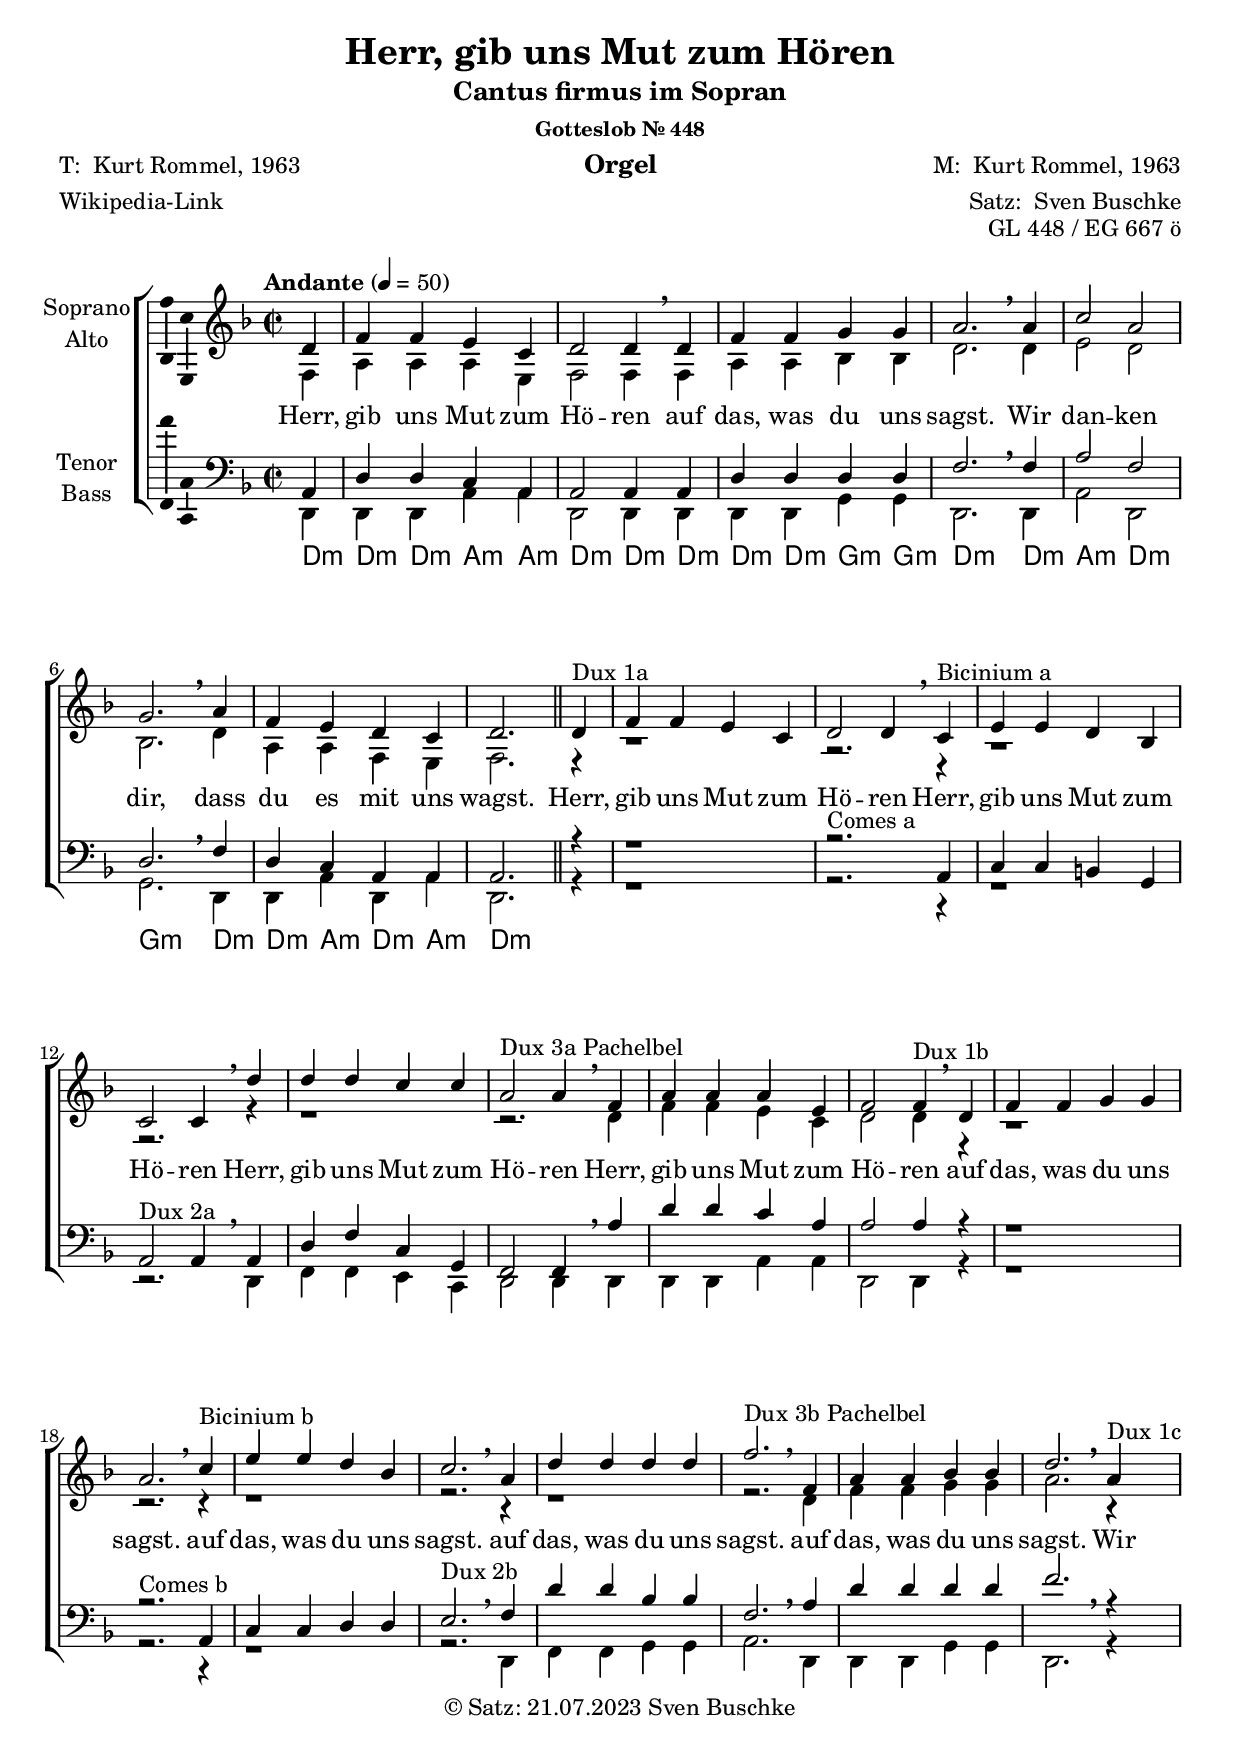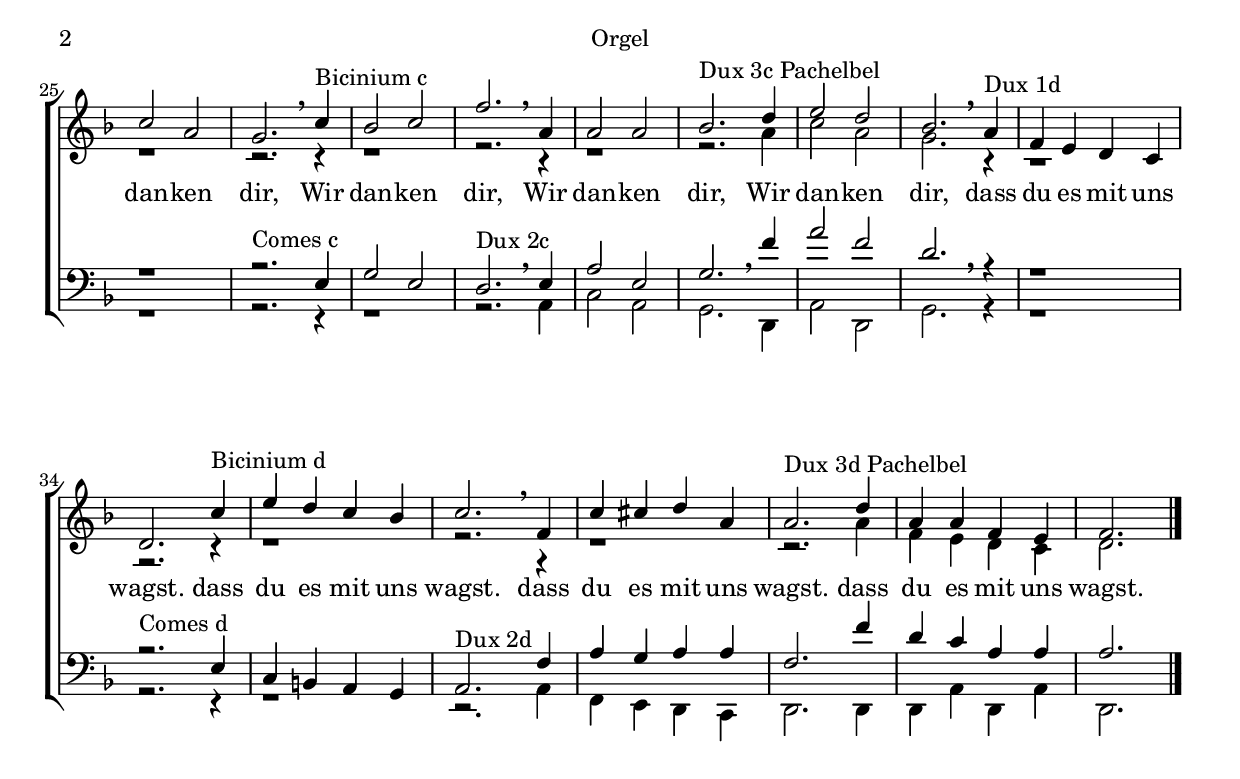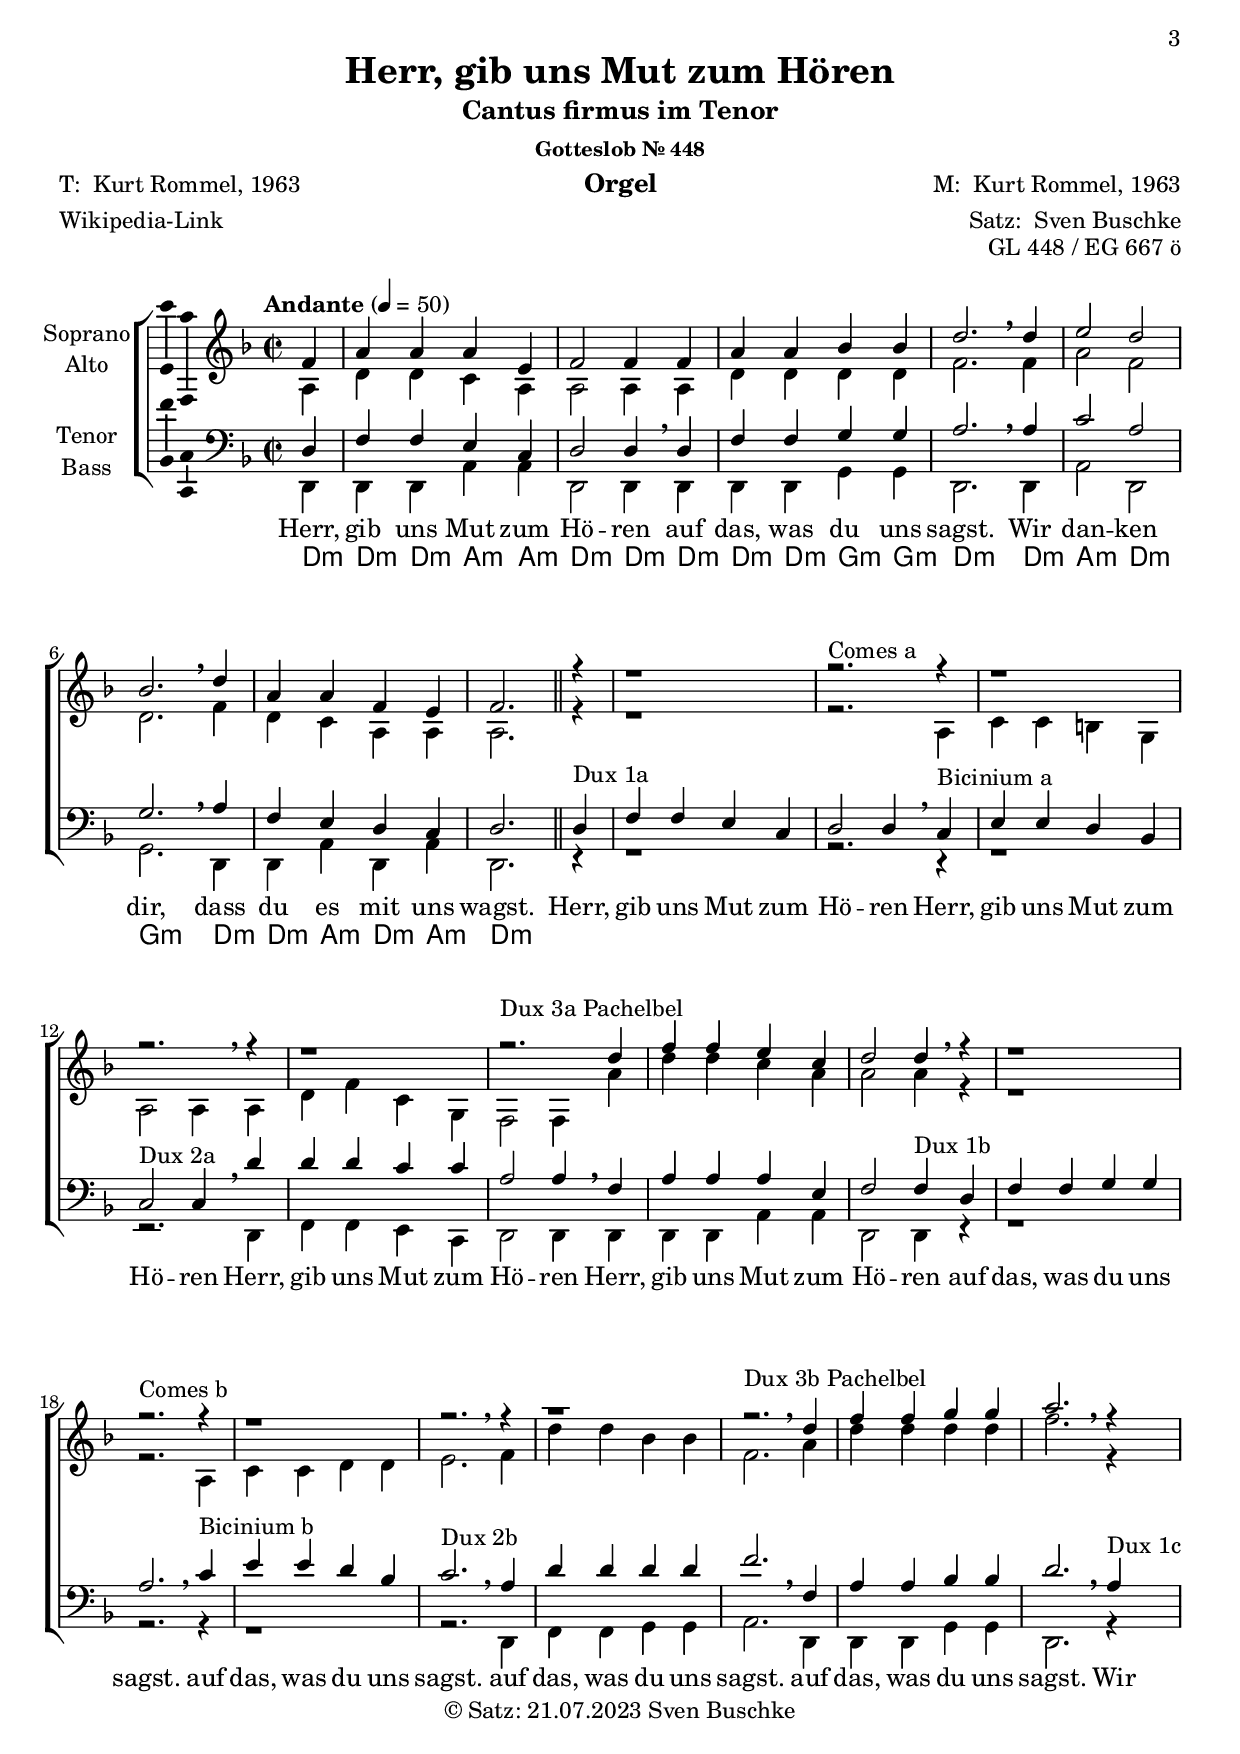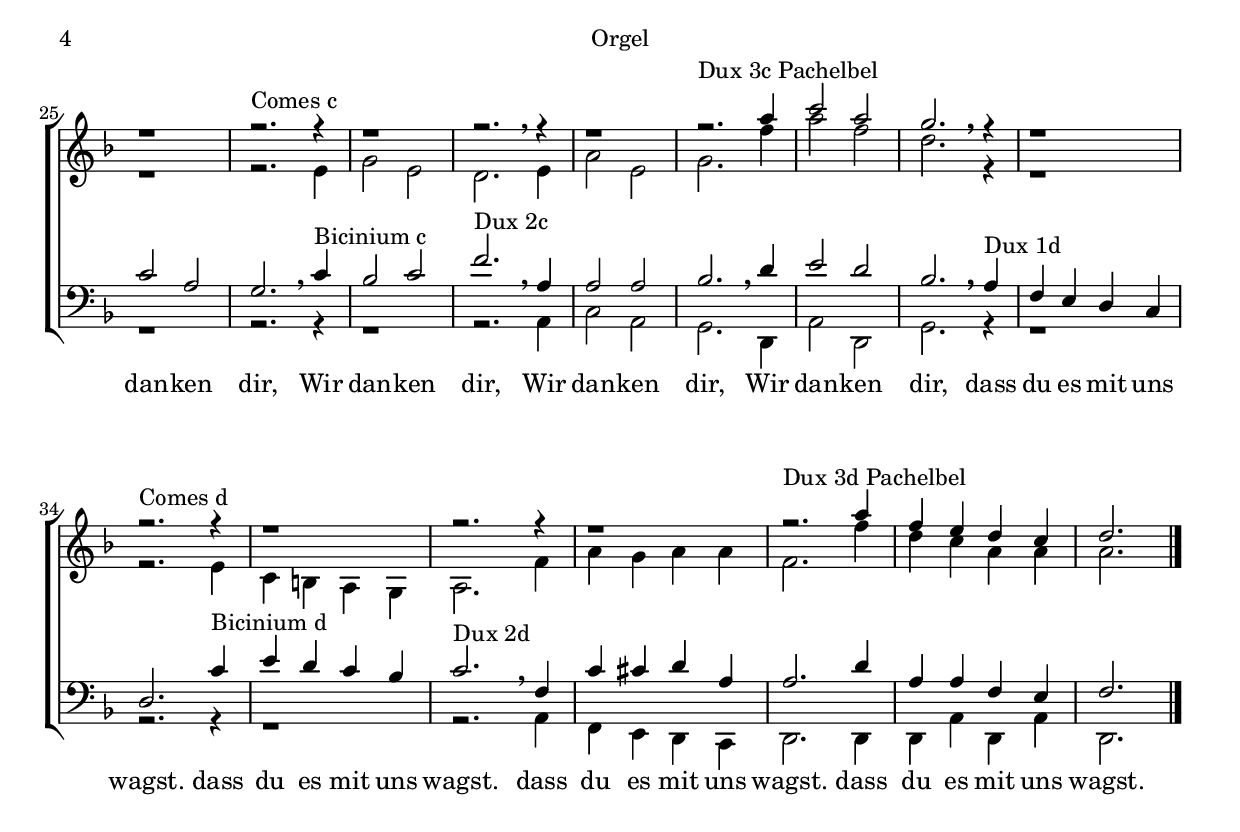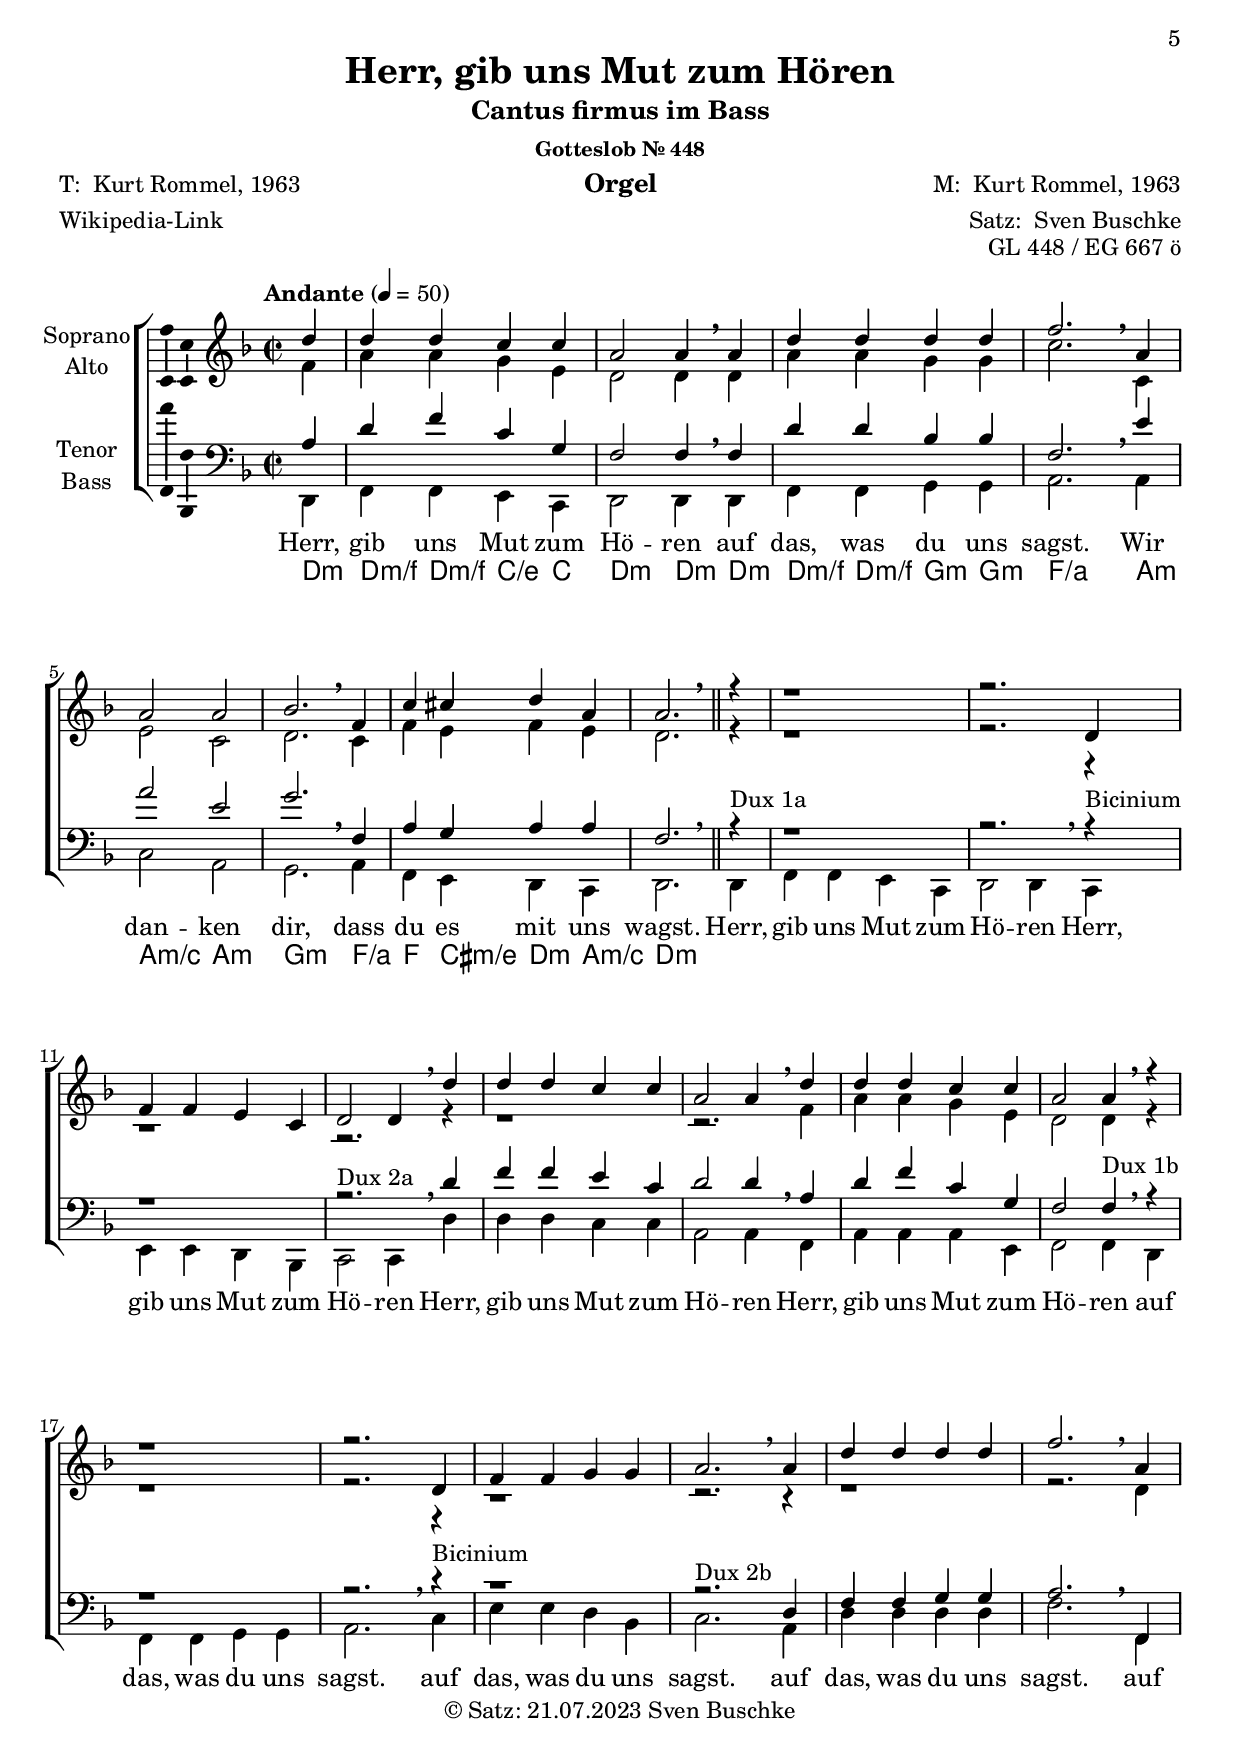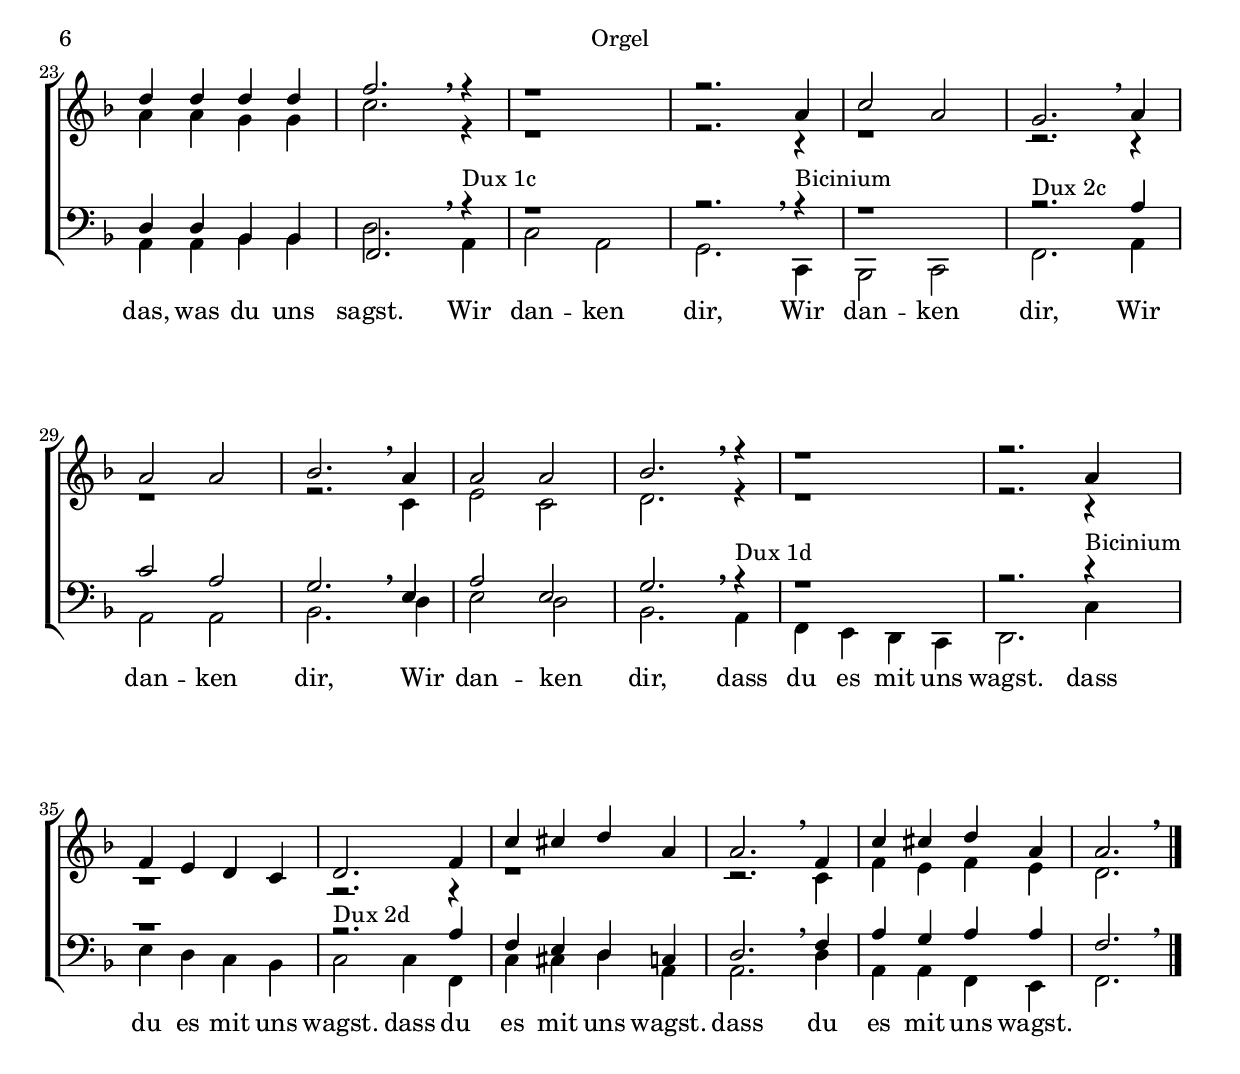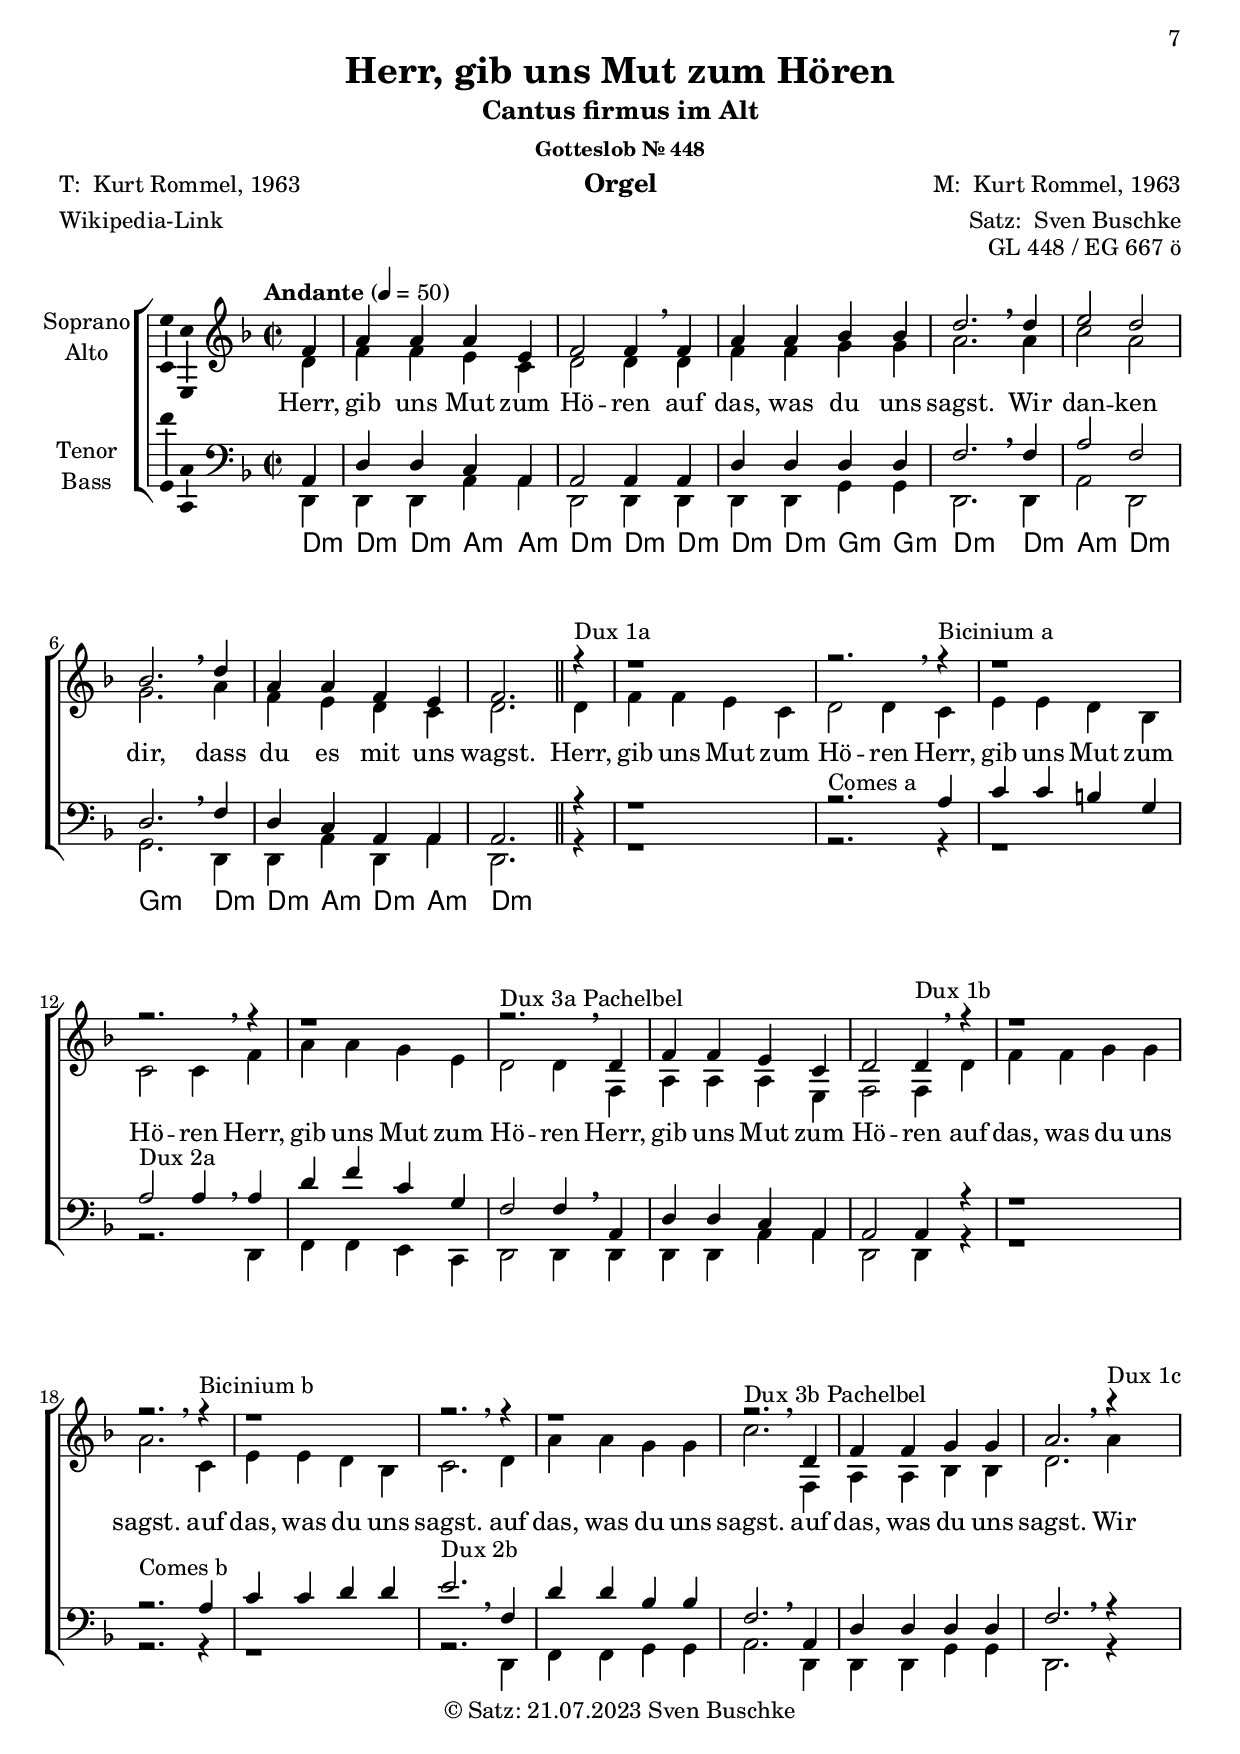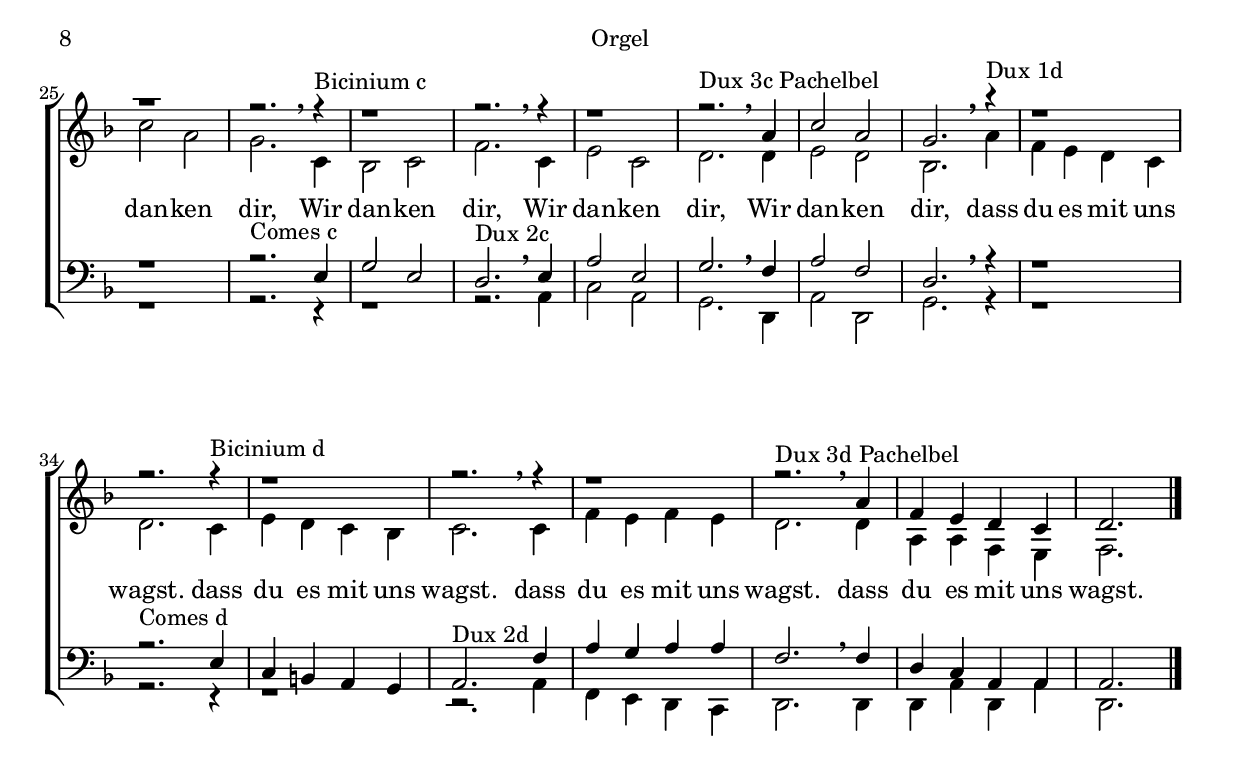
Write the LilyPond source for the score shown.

\version "2.24.1"
\language "english"

\include "predefined-guitar-fretboards.ly"

\header {
  dedication = ""
  title = "Herr, gib uns Mut zum Hören"
  subsubtitle = "Gotteslob Nr. 448"
  instrument = "Orgel"
  composer = \markup {"M: " \with-url #"https://de.wikipedia.org/wiki/Kurt_Rommel" "Kurt Rommel, 1963"}
  arranger = \markup { "Satz: " \with-url #"https://buschke.com" "Sven Buschke" }
  poet = \markup {\with-url #"" "T: " \with-url #"https://de.wikipedia.org/wiki/Kurt_Rommel" "Kurt Rommel, 1963"}
  meter = \markup {\with-url #"https://de.wikipedia.org/wiki/Herr,_gib_uns_Mut_zum_H%C3%B6ren" "Wikipedia-Link"}
  piece = ""
  opus = "GL 448 / EG 667 ö"
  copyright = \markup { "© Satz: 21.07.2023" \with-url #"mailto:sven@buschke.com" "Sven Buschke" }
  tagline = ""
}

global = {
  \key d \minor
  \time 2/2
  \tempo "Andante" 4=50
}

scoreACFA = \relative c'' {
  % Music follows here.
  \partial 4
  d,4
  f f e c d2 d4\breathe
}

scoreARestA = \relative c'' {
  \partial 4
  r4
  r1 r2.
}

scoreACFB = \relative c' {
  % Music follows here.
  d4 f f g g a2.\breathe
}

scoreARestB = \relative c' {
  r4 r1 r2.
}

scoreACFC = \relative c'' {
  % Music follows here.
  a4 c2 a g2.\breathe
}

scoreARestC = \relative c'' {
  r4 r1 r2.
}

scoreACFD = \relative c'' {
  % Music follows here.
  a4 f e d c d2.
}

scoreARestD = \relative c'' {
  r4 r1 r2.
}

scoreAAltoA = \relative c' {
  % Music follows here.
  \partial 4
  f,4
  a a a e f2 f4
}

scoreAAltoB = \relative c {
  % Music follows here.
  f4 a a bf bf d2.\breathe
}

scoreAAltoC = \relative c' {
  % Music follows here.
  d4 e2 d bf2.\breathe
}

scoreAAltoD = \relative c' {
  % Music follows here.
  d4 a a f e f2.
}

scoreATenorA = \relative c' {
  % Music follows here.
  \partial 4
  a,4
  d d c a a2 a4
}

scoreATenorB = \relative c {
  % Music follows here.
  a4 d d d d f2.\breathe
}

scoreATenorC = \relative c {
  % Music follows here.
  f4 a2 f d2.\breathe
}

scoreATenorD = \relative c {
  % Music follows here.
  f4 d c a a a2.
}

scoreABassA = \relative c {
  % Music follows here.
  \partial 4
  d,4
  d d a' a d,2 d4
}

scoreABassB = \relative c, {
  % Music follows here.
  d4 d d g g d2.\breathe
}

scoreABassC = \relative c, {
  % Music follows here.
  d4 a'2 d, g2.\breathe
}

scoreABassD = \relative c, {
  % Music follows here.
  d4 d a' d, a' d,2.
}

scoreCSopranoA = \relative c'' {
  % Music follows here.
  \partial 4
  d4
  d d c c a2 a4\breathe
}

scoreCSopranoB = \relative c'' {
  % Music follows here.
  a4 d d d d f2.\breathe
}

scoreCSopranoC = \relative c'' {
  % Music follows here.
  a4 a2 a bf2.
}

scoreCSopranoD = \relative c'' {
  % Music follows here.
  f,4 c' cs d a a2.
}

scoreCAltoA = \relative c' {
  % Music follows here.
  \partial 4
  f4
  a a g e d2 d4
}

scoreCAltoB = \relative c' {
  % Music follows here.
  d4 a' a g g c2.\breathe
}

scoreCAltoC = \relative c' {
  % Music follows here.
  c,4 e2 c d2.
}

scoreCAltoD = \relative c' {
  % Music follows here.
  \partial 4
  c4 f e f e d2.
}

scoreCTenorA = \relative c' {
  % Music follows here.
  \partial 4
  a4
  d f c g f2 f4
}

scoreCTenorB = \relative c' {
  % Music follows here.
  f4 d' d bf bf f2.\breathe
}

scoreCTenorC = \relative c' {
  % Music follows here.
  e4 a2 e g2.
}

scoreCTenorD = \relative c' {
  % Music follows here.
  f4 a g a a f2.
}

scoreABiciniumA = \relative c'' {
  c,4^"Bicinium a" e e d bf c2 c4\breathe
}

scoreABiciniumB = \relative c'' {
  c4^"Bicinium b" e e d bf c2.\breathe
}

scoreABiciniumC = \relative c'' {
  c4^"Bicinium c" bf2 c f2.\breathe
}

scoreABiciniumD = \relative c'' {
  c4^"Bicinium d" e d c bf c2.\breathe
}

scoreASoprano = \relative c'' {
  \global
  % Music follows here.
  \scoreACFA
  \scoreACFB
  \scoreACFC
  \scoreACFD
  \bar "||"^"Dux 1a"
  \scoreACFA
  \scoreABiciniumA
  \scoreCSopranoA
  \transpose c c' \scoreAAltoA^"Dux 1b"
  \scoreACFB
  \scoreABiciniumB
  \scoreCSopranoB
  \transpose c c' \scoreAAltoB^"Dux 1c"
  \scoreACFC
  \scoreABiciniumC
  \scoreCSopranoC
  \transpose c c' \scoreAAltoC^"Dux 1d"
  \scoreACFD
  \scoreABiciniumD
  \scoreCSopranoD
  \transpose c c' \scoreAAltoD
  \bar "|."
}

scoreAAlto = \relative c' {
  \global
  % Music follows here.
  \scoreAAltoA
  \scoreAAltoB
  \scoreAAltoC
  \scoreAAltoD
  \bar "||"
  \scoreARestA
  \scoreARestA
  \scoreARestA^"Dux 3a Pachelbel"
  \scoreACFA
  \scoreARestB
  \scoreARestB
  \scoreARestB^"Dux 3b Pachelbel"
  \scoreACFB
  \scoreARestC
  \scoreARestC
  \scoreARestC^"Dux 3c Pachelbel"
  \scoreACFC
  \scoreARestD
  \scoreARestD
  \scoreARestD^"Dux 3d Pachelbel"
  \scoreACFD
}

scoreATenor = \relative c' {
  \global
  % Music follows here.
  \scoreATenorA
  \scoreATenorB
  \scoreATenorC
  \scoreATenorD
  \bar "||"
  \scoreARestA^"Comes a"
  \transpose d a,, \scoreACFA
  \transpose c c, \scoreCTenorA
  \transpose c c' \scoreATenorA
  \scoreARestB^"Comes b"
  \transpose d a,, \scoreACFB
  \transpose c c, \scoreCTenorB
  \transpose c c' \scoreATenorB
  \scoreARestC^"Comes c"
  \transpose d a,, \scoreACFC
  \transpose c c, \scoreCTenorC
  \transpose c c' \scoreATenorC
  \scoreARestD^"Comes d"
  \transpose d a,, \scoreACFD
  \transpose c c, \scoreCTenorD
  \transpose c c' \scoreATenorD
}

scoreABass = \relative c {
  \global
  % Music follows here.
  \scoreABassA
  \scoreABassB
  \scoreABassC
  \scoreABassD
  \bar "||"
  \scoreARestA
  \scoreARestA^"Dux 2a"
  \transpose c c,, \scoreACFA
  \scoreABassA
  \scoreARestB
  \scoreARestB^"Dux 2b"
  \transpose c c,, \scoreACFB
  \scoreABassB
  \scoreARestC
  \scoreARestC^"Dux 2c"
  \transpose c c,, \scoreACFC
  \scoreABassC
  \scoreARestD
  \scoreARestD^"Dux 2d"
  \transpose c c,, \scoreACFD
  \scoreABassD
}

scoreAVerseA = \lyricmode {
  % Lyrics follow here.
  Herr, gib uns Mut zum Hö -- ren
}

scoreAVerseB = \lyricmode {
  % Lyrics follow here.
  auf das, was du uns sagst.
}

scoreAVerseC = \lyricmode {
  % Lyrics follow here.
  Wir dan -- ken dir,
}

scoreAVerseD = \lyricmode {
  % Lyrics follow here.
  dass du es mit uns wagst.
}

scoreAVerse = \lyricmode {
  % Lyrics follow here.
  \scoreAVerseA \scoreAVerseB \scoreAVerseC \scoreAVerseD \scoreAVerseA \scoreAVerseA \scoreAVerseA \scoreAVerseA \scoreAVerseB \scoreAVerseB \scoreAVerseB \scoreAVerseB \scoreAVerseC \scoreAVerseC \scoreAVerseC \scoreAVerseC \scoreAVerseD \scoreAVerseD \scoreAVerseD \scoreAVerseD
}

scoreAChordNames = \chordmode {
  \global
  \germanChords
  % Chords follow here.
  \partial 4
  d4:min
  d:min d:min a:min a:min d2:min d4:min d4:min d4:min d:min g:min g:min d2.:min\breathe
  d4:min a2:min d:min g2.:min d4:min d:min a:min d:min a:min d2.:min
}

scoreAFigBass = \figuremode {
  \global
  % Figures follow here.

}

scoreAChoirPart = \new ChoirStaff <<
  \new Staff \with {
    midiInstrument = "choir aahs"
    instrumentName = \markup \center-column { "Soprano" "Alto" }
  } <<
    \new Voice = "soprano" \with {
      \consists "Ambitus_engraver"
    } { \voiceOne \scoreASoprano }
    \new Voice = "alto" \with {
      \consists "Ambitus_engraver"
      \override Ambitus #'X-offset = #2.0
    } { \voiceTwo \scoreAAlto }
  >>
  \new Lyrics \with {
    \override VerticalAxisGroup #'staff-affinity = #CENTER
  } \lyricsto "soprano" \scoreAVerse
  \new Staff \with {
    midiInstrument = "choir aahs"
    instrumentName = \markup \center-column { "Tenor" "Bass" }
  } <<
    \clef bass
    \new Voice = "tenor" \with {
      \consists "Ambitus_engraver"
    } { \voiceOne \scoreATenor }
    \new Voice = "bass" \with {
      \consists "Ambitus_engraver"
      \override Ambitus #'X-offset = #2.0
    } { \voiceTwo \scoreABass }
  >>
>>

scoreAChordsPart = <<
  \new ChordNames \scoreAChordNames
  %   \scoreAChordNames
  %   \new FretBoards \scoreAChordNames
>>

scoreABassFiguresPart = \new FiguredBass \with {
  useBassFigureExtenders = ##t
} \scoreAFigBass

\bookpart {
  \header {
    subtitle = "Cantus firmus im Sopran"
  }
  \score {
    <<
      \scoreAChoirPart
      \scoreAChordsPart
      \scoreABassFiguresPart
    >>
    \layout { }
    \midi {
      \tempo 4=100
    }
  }
}

scoreBSoprano = \relative c'' {
  \global
  % Music follows here.
  \transpose c c' \scoreAAlto
}

scoreBAlto = \relative c' {
  \global
  % Music follows here.
  \transpose c c' \scoreATenor
}

scoreBTenor = \relative c' {
  \global
  % Music follows here.
  \transpose c c, \scoreASoprano
}

scoreBBass = \relative c {
  \global
  % Music follows here.
  \scoreABass
}

scoreBVerse = \lyricmode {
  % Lyrics follow here.
  \scoreAVerse
}

scoreBChordNames = \chordmode {
  \global
  \germanChords
  % Chords follow here.
  \scoreAChordNames
}

scoreBFigBass = \figuremode {
  \global
  % Figures follow here.
  \scoreAFigBass
}

scoreBChoirPart = \new ChoirStaff <<
  \new Staff \with {
    midiInstrument = "choir aahs"
    instrumentName = \markup \center-column { "Soprano" "Alto" }
  } <<
    \new Voice = "soprano" \with {
      \consists "Ambitus_engraver"
    } { \voiceOne \scoreBSoprano }
    \new Voice = "alto" \with {
      \consists "Ambitus_engraver"
      \override Ambitus #'X-offset = #2.0
    } { \voiceTwo \scoreBAlto }
  >>
  \new Staff \with {
    midiInstrument = "choir aahs"
    instrumentName = \markup \center-column { "Tenor" "Bass" }
  } <<
    \clef bass
    \new Voice = "tenor" \with {
      \consists "Ambitus_engraver"
    } { \voiceOne \scoreBTenor }
    \new Voice = "bass" \with {
      \consists "Ambitus_engraver"
      \override Ambitus #'X-offset = #2.0
    } { \voiceTwo \scoreBBass }
  >>
  \new Lyrics \with {
    \override VerticalAxisGroup #'staff-affinity = #CENTER
  } \lyricsto "tenor" \scoreBVerse
>>

scoreBChordsPart = <<
  \new ChordNames \scoreBChordNames
  %   \scoreBChordNames
  %   \new FretBoards \scoreBChordNames
>>

scoreBBassFiguresPart = \new FiguredBass \with {
  useBassFigureExtenders = ##t
} \scoreBFigBass

\bookpart {
  \header {
    subtitle = "Cantus firmus im Tenor"
  }
  \score {
    <<
      \scoreBChoirPart
      \scoreBChordsPart
      \scoreBBassFiguresPart
    >>
    \layout { }
    \midi {
      \tempo 4=100
    }
  }
}

scoreCSopranoA = \relative c'' {
  % Music follows here.
  \partial 4
  d4
  d d c c a2 a4\breathe
}

scoreCSopranoB = \relative c'' {
  % Music follows here.
  a4 d d d d f2.\breathe
}

scoreCSopranoC = \relative c'' {
  % Music follows here.
  a4 a2 a bf2.\breathe
}

scoreCSopranoD = \relative c'' {
  % Music follows here.
  f,4 c' cs d a a2.\breathe
}

scoreCSoprano = \relative c'' {
  \global
  % Music follows here.
  \scoreCSopranoA
  \scoreCSopranoB
  \scoreCSopranoC
  \scoreCSopranoD
  \scoreARestA
  \scoreACFA
  \scoreCSopranoA
  \scoreCSopranoA
  \scoreARestB
  \scoreACFB
  \scoreCSopranoB
  \scoreCSopranoB
  \scoreARestC
  \scoreACFC
  \scoreCSopranoC
  \scoreCSopranoC
  \scoreARestD
  \scoreACFD
  \scoreCSopranoD
  \scoreCSopranoD
}

scoreCAltoA = \relative c' {
  % Music follows here.
  \partial 4
  f4
  a a g e d2 d4\breathe
}

scoreCAltoB = \relative c' {
  % Music follows here.
  d4 a' a g g c2.\breathe
}

scoreCAltoC = \relative c' {
  % Music follows here.
  c4 e2 c d2.\breathe
}

scoreCAltoD = \relative c' {
  % Music follows here.
  c4 f e f e d2.\breathe
}

scoreCAlto = \relative c' {
  \global
  % Music follows here.
  \scoreCAltoA
  \scoreCAltoB
  \scoreCAltoC
  \scoreCAltoD
  \scoreARestA
  \scoreARestA
  \scoreARestA
  \scoreCAltoA
  \scoreARestB
  \scoreARestB
  \scoreARestB
  \scoreCAltoB
  \scoreARestC
  \scoreARestC
  \scoreARestC
  \scoreCAltoC
  \scoreARestD
  \scoreARestD
  \scoreARestD
  \scoreCAltoD
}

scoreCTenorA = \relative c' {
  % Music follows here.
  \partial 4
  a4
  d f c g f2 f4\breathe
}

scoreCTenorB = \relative c' {
  % Music follows here.
  f,4 d' d bf bf f2.\breathe
}

scoreCTenorC = \relative c' {
  % Music follows here.
  e4 a2 e g2.\breathe
}

scoreCTenorD = \relative c' {
  % Music follows here.
  f,4 a g a a f2.\breathe
}

scoreCTenor = \relative c' {
  \global
  % Music follows here.
  \scoreCTenorA
  \scoreCTenorB
  \scoreCTenorC
  \scoreCTenorD
  \scoreARestA
  \scoreARestA^"Dux 2a"
  \scoreACFA
  \scoreCTenorA
  \scoreARestB
  \scoreARestB^"Dux 2b"
  \transpose c c, \scoreACFB
  \transpose c c, \scoreCTenorB
  \scoreARestC
  \scoreARestC^"Dux 2c"
  \transpose c c, \scoreACFC
  \transpose c c, \scoreCTenorC
  \scoreARestD
  \scoreARestD^"Dux 2d"
  \transpose c c, \scoreACFD
  \transpose c c \scoreCTenorD
}

scoreCBass = \relative c {
  \global
  % Music follows here.
  \transpose c c,, \scoreACFA
  \transpose c c,, \scoreACFB
  \transpose c c,, \scoreACFC
  \transpose c c,, \scoreACFD
  \bar "||"^"Dux 1a"
  \transpose c c,, \scoreACFA
  c,4^"Bicinium" e e d bf c2 c4\breathe
  \transpose c c,, \scoreCSopranoA
  \transpose c c, \scoreAAltoA^"Dux 1b"
  \transpose c c,, \scoreACFB
  c'4^"Bicinium" e e d bf c2.
  \transpose c c,, \scoreCSopranoB
  \transpose c c, \scoreAAltoB^"Dux 1c"
  \transpose c c,, \scoreACFC
  c,4^"Bicinium" bf2 c f2.
  \transpose c c,, \scoreCSopranoC
  \transpose c c, \scoreAAltoC^"Dux 1d"
  \transpose c c,, \scoreACFD
  c'4^"Bicinium" e d c bf c2 c4
  \transpose c c,, \scoreCSopranoD
  \transpose c c, \scoreAAltoD
  \bar "|."
}

scoreCVerse = \lyricmode {
  % Lyrics follow here.
  \scoreAVerse
}

scoreCChordNames = \chordmode {
  \global
  \germanChords
  % Chords follow here.
  \partial 4
  d4:m
  d:m/f d:m/f c:/e c d2:m d4:m d:m d:m/f d:m/f g:m g:m f2./a
  a4:m a2:m/c a:m g2.:m f4/a f cs:m/e d:m a:min/c d2.:m
}

scoreCFigBass = \figuremode {
  \global
  % Figures follow here.

}

scoreCChoirPart = \new ChoirStaff <<
  \new Staff \with {
    midiInstrument = "choir aahs"
    instrumentName = \markup \center-column { "Soprano" "Alto" }
  } <<
    \new Voice = "soprano" \with {
      \consists "Ambitus_engraver"
    } { \voiceOne \scoreCSoprano }
    \new Voice = "alto" \with {
      \consists "Ambitus_engraver"
      \override Ambitus #'X-offset = #2.0
    } { \voiceTwo \scoreCAlto }
  >>
  \new Staff \with {
    midiInstrument = "choir aahs"
    instrumentName = \markup \center-column { "Tenor" "Bass" }
  } <<
    \clef bass
    \new Voice = "tenor" \with {
      \consists "Ambitus_engraver"
    } { \voiceOne \scoreCTenor }
    \new Voice = "bass" \with {
      \consists "Ambitus_engraver"
      \override Ambitus #'X-offset = #2.0
    } { \voiceTwo \scoreCBass }
  >>
  \new Lyrics \with {
    \override VerticalAxisGroup #'staff-affinity = #CENTER
  } \lyricsto "bass" \scoreCVerse
>>

scoreCChordsPart = <<
  \new ChordNames \scoreCChordNames
  %   \scoreCChordNames
  %   \new FretBoards \scoreCChordNames
>>

scoreCBassFiguresPart = \new FiguredBass \with {
  useBassFigureExtenders = ##t
} \scoreCFigBass

\bookpart {
  \header {
    subtitle = "Cantus firmus im Bass"
  }
  \score {
    <<
      \scoreCChoirPart
      \scoreCChordsPart
      \scoreCBassFiguresPart
    >>
    \layout { }
    \midi {
      \tempo 4=100
    }
  }
}

scoreDSoprano = \relative c'' {
  \global
  % Music follows here.
  \transpose c c' \scoreAAltoA
  \transpose c c' \scoreAAltoB
  \transpose c c' \scoreAAltoC
  \transpose c c' \scoreAAltoD
  \bar "||"
  \scoreARestA
  \scoreARestA
  \scoreARestA^"Dux 3a Pachelbel"
  \scoreACFA
  \scoreARestB
  \scoreARestB
  \scoreARestB^"Dux 3b Pachelbel"
  \scoreACFB
  \scoreARestC
  \scoreARestC
  \scoreARestC^"Dux 3c Pachelbel"
  \scoreACFC
  \scoreARestD
  \scoreARestD
  \scoreARestD^"Dux 3d Pachelbel"
  \scoreACFD
  \bar "|."
}

scoreDAlto = \relative c' {
  \global
  % Music follows here.
  \scoreACFA
  \scoreACFB
  \scoreACFC
  \scoreACFD
  \bar "||"^"Dux 1a"
  \scoreACFA
  \scoreABiciniumA
  \scoreCAltoA
  \scoreAAltoA^"Dux 1b"
  \scoreACFB
  \transpose c c, \scoreABiciniumB
  \scoreCAltoB
  \scoreAAltoB^"Dux 1c"
  \scoreACFC
  \transpose c c, \scoreABiciniumC
  \scoreCAltoC
  \scoreAAltoC^"Dux 1d"
  \scoreACFD
  \transpose c c, \scoreABiciniumD
  \scoreCAltoD
  \scoreAAltoD
  \bar "|."
}

scoreDTenor = \relative c' {
  \global
  % Music follows here.
  \scoreATenorA
  \scoreATenorB
  \scoreATenorC
  \scoreATenorD
  \bar "||"
  \scoreARestA^"Comes a"
  \transpose d a, \scoreACFA
  \scoreCTenorA
  \scoreATenorA
  \scoreARestB^"Comes b"
  \transpose d a, \scoreACFB
  \scoreCTenorB
  \scoreATenorB
  \scoreARestC^"Comes c"
  \transpose d a,, \scoreACFC
  \transpose c c, \scoreCTenorC
  \scoreATenorC
  \scoreARestD^"Comes d"
  \transpose d a,, \scoreACFD
  \scoreCTenorD
  \scoreATenorD
}

scoreDBass = \relative c {
  \global
  % Music follows here.
  \scoreABassA
  \scoreABassB
  \scoreABassC
  \scoreABassD
  \bar "||"
  \scoreARestA
  \scoreARestA^"Dux 2a"
  \transpose c c,, \scoreACFA
  \scoreABassA
  \scoreARestB
  \scoreARestB^"Dux 2b"
  \transpose c c,, \scoreACFB
  \scoreABassB
  \scoreARestC
  \scoreARestC^"Dux 2c"
  \transpose c c,, \scoreACFC
  \scoreABassC
  \scoreARestD
  \scoreARestD^"Dux 2d"
  \transpose c c,, \scoreACFD
  \scoreABassD
}

scoreDVerse = \lyricmode {
  % Lyrics follow here.
  \scoreAVerse
}

scoreDChordNames = \chordmode {
  \global
  \germanChords
  % Chords follow here.
  \scoreAChordNames
}

scoreDFigBass = \figuremode {
  \global
  % Figures follow here.
  \scoreAFigBass
}

scoreDChoirPart = \new ChoirStaff <<
  \new Staff \with {
    midiInstrument = "choir aahs"
    instrumentName = \markup \center-column { "Soprano" "Alto" }
  } <<
    \new Voice = "soprano" \with {
      \consists "Ambitus_engraver"
    } { \voiceOne \scoreDSoprano }
    \new Voice = "alto" \with {
      \consists "Ambitus_engraver"
      \override Ambitus #'X-offset = #2.0
    } { \voiceTwo \scoreDAlto }
  >>
  \new Lyrics \with {
    \override VerticalAxisGroup #'staff-affinity = #CENTER
  } \lyricsto "alto" \scoreDVerse
  \new Staff \with {
    midiInstrument = "choir aahs"
    instrumentName = \markup \center-column { "Tenor" "Bass" }
  } <<
    \clef bass
    \new Voice = "tenor" \with {
      \consists "Ambitus_engraver"
    } { \voiceOne \scoreDTenor }
    \new Voice = "bass" \with {
      \consists "Ambitus_engraver"
      \override Ambitus #'X-offset = #2.0
    } { \voiceTwo \scoreDBass }
  >>
>>

scoreDChordsPart = <<
  \new ChordNames \scoreDChordNames
  %   \scoreDChordNames
  %   \new FretBoards \scoreDChordNames
>>

scoreDBassFiguresPart = \new FiguredBass \with {
  useBassFigureExtenders = ##t
} \scoreDFigBass

\bookpart {
  \header {
    subtitle = "Cantus firmus im Alt"
  }
  \score {
    <<
      \scoreDChoirPart
      \scoreDChordsPart
      \scoreDBassFiguresPart
    >>
    \layout { }
    \midi {
      \tempo 4=100
    }
  }
}